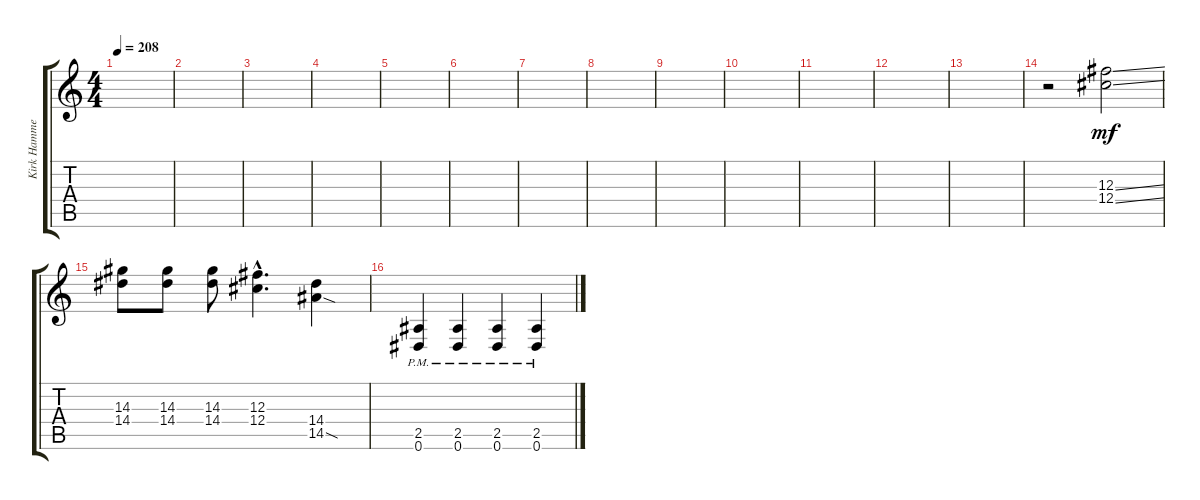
\track ("Kirk Hammett (Guitar 2)" "Kirk Hamme") {instrument distortionguitar}
\staff {score tabs}
\tuning (Eb4 Bb3 Gb3 Db3 Ab2 Eb2) {hide}
\ts (4 4)
\tempo 208
\clef g2
\ks c
|
|
|
|
|
|
|
|
|
|
|
|
|
r.2 (12.3{ss} 12.4{ss}).2{dy mf} |
(14.3 14.4).8 (14.3 14.4).8 (14.3 14.4).8 (12.3{hac} 12.4{hac}).4{d} (14.4 14.5{sod}).4 |
(2.5{pm} 0.6{pm}).4 (2.5{pm} 0.6{pm}).4 (2.5{pm} 0.6{pm}).4 (2.5{pm} 0.6{pm}).4
